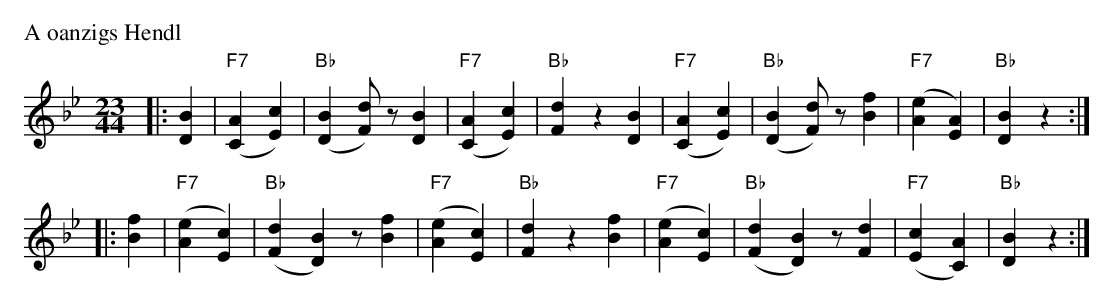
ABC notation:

X:1
P: A oanzigs Hendl
M: 23/44
L: 1/8
K: Bb
|: [D2B2] \
| "F7"([C2A2][E2c2]) | "Bb"([D2B2] [Fd])z [D2B2] \
| "F7"([C2A2][E2c2]) | "Bb"[d2F2] z2 [B2D2] \
| "F7"([C2A2][E2c2]) | "Bb"([D2B2] [Fd])z [f2B2] \
| "F7"([A2e2][E2A2]) | "Bb"[B2D2] z2 :|
|: [f2B2] \
| "F7"([A2e2][E2c2]) | "Bb"([F2d2] [D2B2])z [f2B2] \
| "F7"([A2e2][E2c2]) | "Bb"[F2d2] z2 [f2B2] \
| "F7"([A2e2][E2c2]) | "Bb"([F2d2] [D2B2])z [F2d2] \
| "F7"([E2c2][C2A2]) | "Bb"[B2D2] z2 :|
